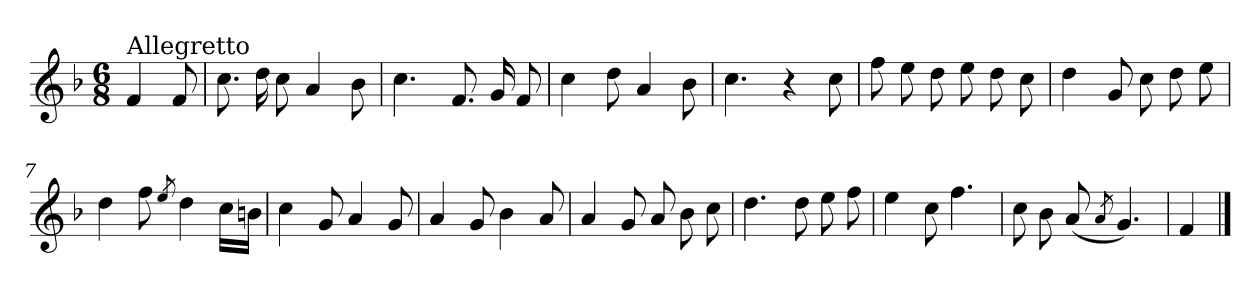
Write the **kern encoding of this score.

**kern
*part1
*staff1
*clefG2
*k[b-]
*F:
*M6/8
=
!LO:TX:a:t=Allegretto
4f/
8f/
=1
8.cc\
16dd\
8cc\
4a/
8b-\
=2
4.cc\
8.f/
16g/
8f/
=3
4cc\
8dd\
4a/
8b-\
=4
4.cc\
4r
8cc\
=5
8ff\
8ee\
8dd\
8ee\
8dd\
8cc\
!!LO:LB:g=z
=6
4dd\
8g/
8cc\
8dd\
8ee\
=7
4dd\
8ff\
8qee/
4dd\
16cc\LL
16bn\JJ
=8
4cc\
8g/
4a/
8g/
=9
4a/
8g/
4b-\
8a/
=10
4a/
8g/
8a/
8b-\
8cc\
=11
4.dd\
8dd\
8ee\
8ff\
=12
4ee\
8cc\
4.ff\
!!LO:LB:g=z
=13
8cc\
8b-\
(<8a/
8qa/
4.g/)
=14
4f/
==
*-
